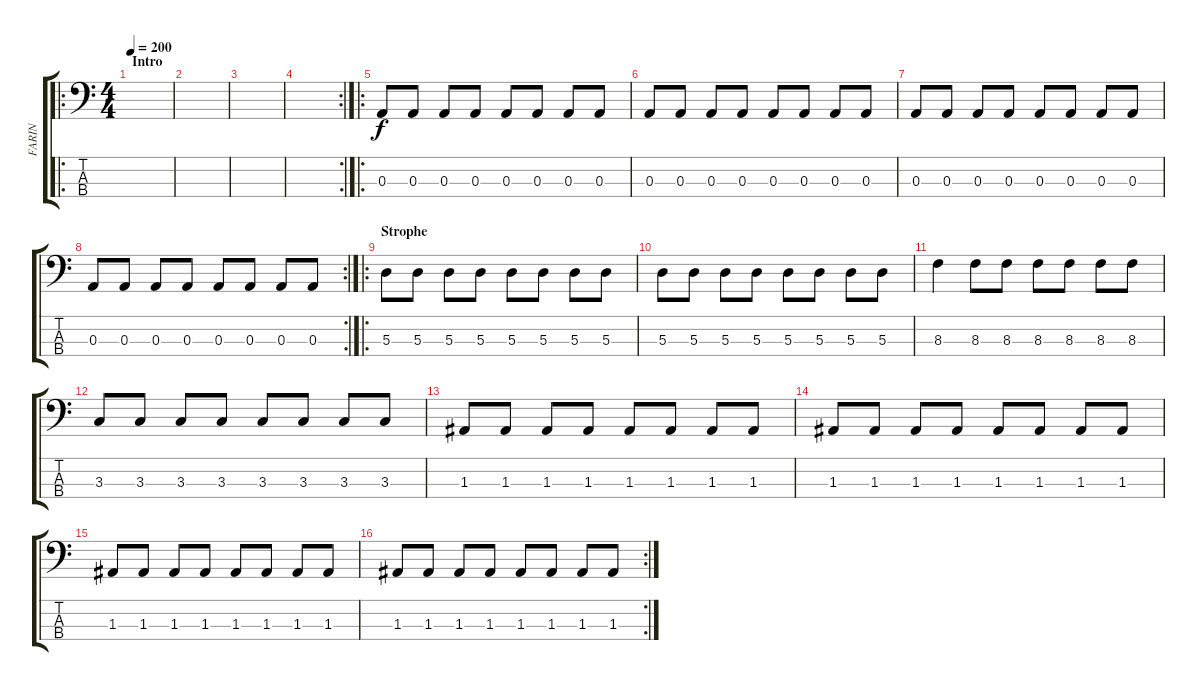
\track ("FARIN" "FARIN") {instrument electricbasspick}
\staff {score tabs}
\tuning (G2 D2 A1 E1) {hide}
\ro
\ts (4 4)
\section ("" "Intro")
\tempo 200
\clef f4
\ks c
|
|
|
\rc 2
|
\ro
0.3.8 0.3.8 0.3.8 0.3.8 0.3.8 0.3.8 0.3.8 0.3.8 |
0.3.8 0.3.8 0.3.8 0.3.8 0.3.8 0.3.8 0.3.8 0.3.8 |
0.3.8 0.3.8 0.3.8 0.3.8 0.3.8 0.3.8 0.3.8 0.3.8 |
\rc 2
0.3.8 0.3.8 0.3.8 0.3.8 0.3.8 0.3.8 0.3.8 0.3.8 |
\ro
\section ("" "Strophe")
5.3.8 5.3.8 5.3.8 5.3.8 5.3.8 5.3.8 5.3.8 5.3.8 |
5.3.8 5.3.8 5.3.8 5.3.8 5.3.8 5.3.8 5.3.8 5.3.8 |
8.3.4 8.3.8 8.3.8 8.3.8 8.3.8 8.3.8 8.3.8 |
3.3.8 3.3.8 3.3.8 3.3.8 3.3.8 3.3.8 3.3.8 3.3.8 |
1.3.8 1.3.8 1.3.8 1.3.8 1.3.8 1.3.8 1.3.8 1.3.8 |
1.3.8 1.3.8 1.3.8 1.3.8 1.3.8 1.3.8 1.3.8 1.3.8 |
1.3.8 1.3.8 1.3.8 1.3.8 1.3.8 1.3.8 1.3.8 1.3.8 |
\rc 2
1.3.8 1.3.8 1.3.8 1.3.8 1.3.8 1.3.8 1.3.8 1.3.8
